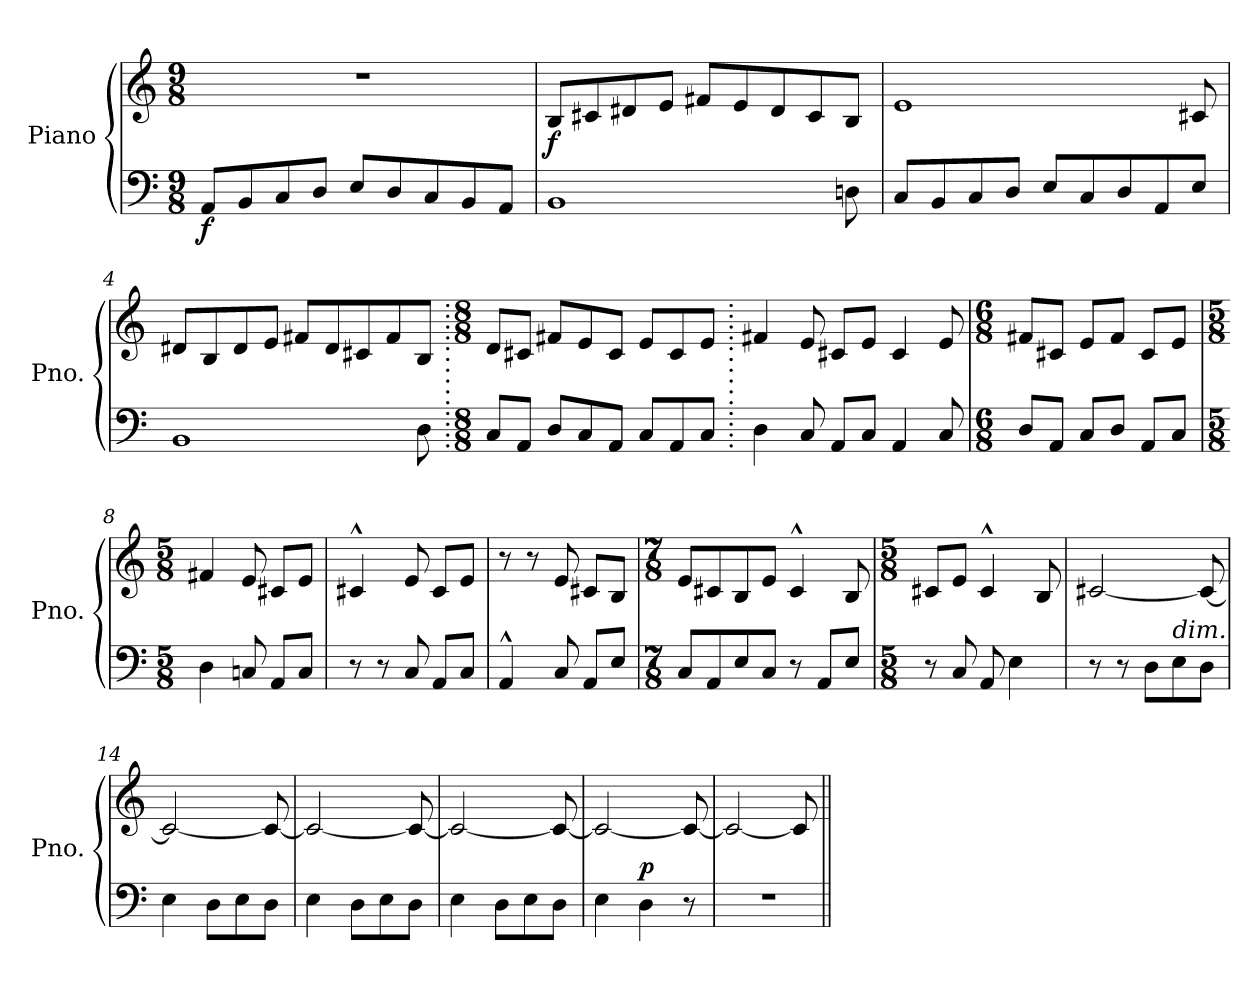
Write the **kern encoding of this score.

**kern	**kern	**dynam
*part1	*part1	*part1
*staff2	*staff1	*staff1/2
*I"Piano	*	*
*I'Pno.	*	*
*clefF4	*clefG2	*
*k[]	*k[]	*
*M9/8	*M9/8	*
*MM184	*MM184	*
=1	=1	=1
!	!	!LO:DY:b=2
8AA/L	8%9r	f
8BB/	.	.
8C/	.	.
8D/J	.	.
8E/L	.	.
8D/	.	.
8C/	.	.
8BB/	.	.
8AA/J	.	.
=2	=2	=2
!	!	!LO:DY:b
1BB	8B/L	f
.	8c#X/	.
.	8d#X/	.
.	8e/J	.
.	8f#X/L	.
.	8e/	.
.	8d#/	.
.	8c#/	.
8Dn\	8B/J	.
=3	=3	=3
8C/L	1e	.
8BB/	.	.
8C/	.	.
8D/J	.	.
8E/L	.	.
8C/	.	.
8D/	.	.
8AA/	.	.
8E/J	8c#X/	.
!!LO:LB:g=z
=4	=4	=4
1BB	8d#X/L	.
.	8B/	.
.	8d#/	.
.	8e/J	.
.	8f#X/L	.
.	8d#/	.
.	8c#X/	.
.	8f#/	.
8D\	8B/J	.
=5.	=5.	=5.
*M8/8	*M8/8	*
8C/L	8d/L	.
8AA/J	8c#X/J	.
8D/L	8f#X/L	.
8C/	8e/	.
8AA/J	8c#/J	.
8C/L	8e/L	.
8AA/	8c#/	.
8C/J	8e/J	.
=6.	=6.	=6.
4D\	4f#X/	.
8C/	8e/	.
8AA/L	8c#X/L	.
8C/J	8e/J	.
4AA/	4c#/	.
8C/	8e/	.
!!LO:LB:g=z
=7	=7	=7
*M6/8	*M6/8	*
8D/L	8f#X/L	.
8AA/J	8c#X/J	.
8C/L	8e/L	.
8D/J	8f#/J	.
8AA/L	8c#/L	.
8C/J	8e/J	.
=8	=8	=8
*M5/8	*M5/8	*
4D\	4f#X/	.
8Cn/	8e/	.
8AA/L	8c#X/L	.
8C/J	8e/J	.
=9	=9	=9
8r	4c#X^^/	.
8r	.	.
8C/	8e/	.
8AA/L	8c#/L	.
8C/J	8e/J	.
=10	=10	=10
4AA^^/	8r	.
.	8r	.
8C/	8e/	.
8AA/L	8c#X/L	.
8E/J	8B/J	.
=11	=11	=11
*M7/8	*M7/8	*
8C/L	8e/L	.
8AA/	8c#X/	.
8E/	8B/	.
8C/J	8e/J	.
8r	4c#^^/	.
8AA/L	.	.
8E/J	8B/	.
!!LO:LB:g=z
=12	=12	=12
*M5/8	*M5/8	*
8r	8c#X/L	.
8C/	8e/J	.
8AA/	4c#^^/	.
4E\	.	.
.	8B/	.
=13	=13	=13
!	!	!LO:DY:b
8r	[2c#X/	other-dynamics
8r	.	.
8D\L	.	.
!LO:TX:a:i:t=dim.	!	!
8E\	.	.
8D\J	8c#/_	.
=14	=14	=14
4E\	2c#/_	.
8D\L	.	.
8E\	.	.
8D\J	8c#/_	.
=15	=15	=15
4E\	2c#/_	.
8D\L	.	.
8E\	.	.
8D\J	8c#/_	.
=16	=16	=16
4E\	2c#/_	.
8D\L	.	.
8E\	.	.
8D\J	8c#/_	.
=17	=17	=17
4E\	2c#/_	.
!	!	!LO:DY:a=2
4D\	.	p
8r	8c#/_	.
=18	=18	=18
8%5r	2c#/_	.
.	8c#/]	.
=||	=||	=||
*-	*-	*-
